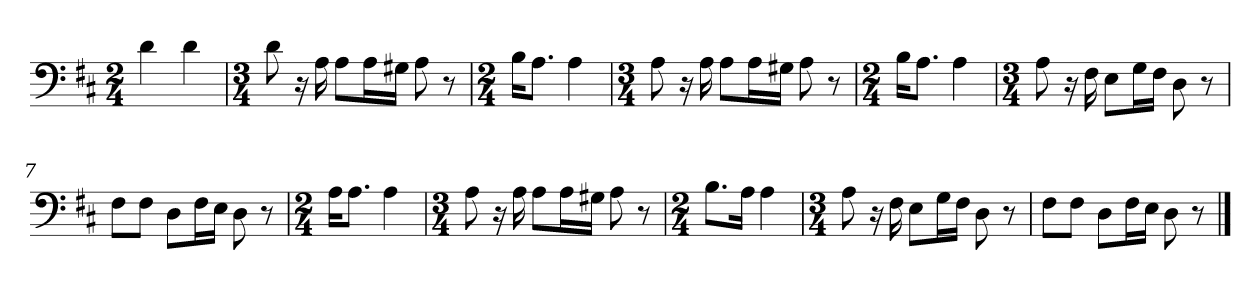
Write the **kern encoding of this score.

**kern
*part1
*staff1
*clefF4
*k[f#c#]
*M2/4
=1
4d\
4d\
=2
*M3/4
8d\
16r
16A\
8A\L
16A\L
16G#X\JJ
8A\
8r
=3
*M2/4
16B\KL
8.A\J
4A\
=4
*M3/4
8A\
16r
16A\
8A\L
16A\L
16G#X\JJ
8A\
8r
=5
*M2/4
16B\KL
8.A\J
4A\
=6
*M3/4
8A\
16r
16F#\
8E\L
16G\L
16F#\JJ
8D\
8r
=7
8F#\L
8F#\J
8D\L
16F#\L
16E\JJ
8D\
8r
=8
*M2/4
16A\KL
8.A\J
4A\
=9
*M3/4
8A\
16r
16A\
8A\L
16A\L
16G#X\JJ
8A\
8r
=10
*M2/4
8.B\L
16A\Jk
4A\
=11
*M3/4
8A\
16r
16F#\
8E\L
16G\L
16F#\JJ
8D\
8r
=12
8F#\L
8F#\J
8D\L
16F#\L
16E\JJ
8D\
8r
==
*-
